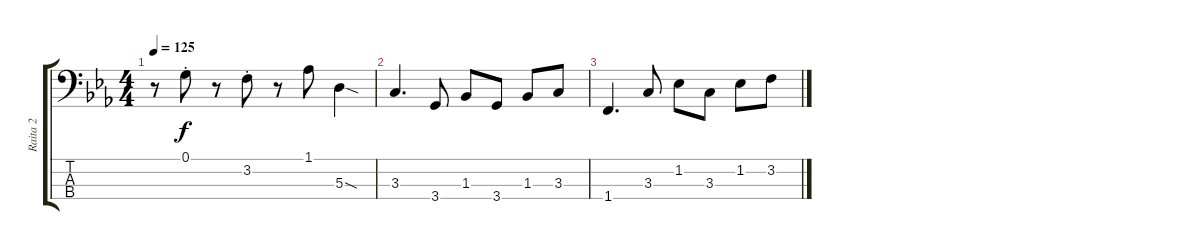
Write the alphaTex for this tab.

\track ("Raita 2" "Raita 2") {instrument electricbassfinger}
\staff {score tabs}
\tuning (G2 D2 A1 E1) {hide}
\ts (4 4)
\tempo 125
\clef f4
\ks cminor
r.8{dy f} 0.1{st}.8 r.8 3.2{st}.8 r.8 1.1.8 5.3{sod}.4 |
3.3.4{d} 3.4.8 1.3.8 3.4.8 1.3.8 3.3.8 |
1.4.4{d} 3.3.8 1.2.8 3.3.8 1.2.8 3.2.8
